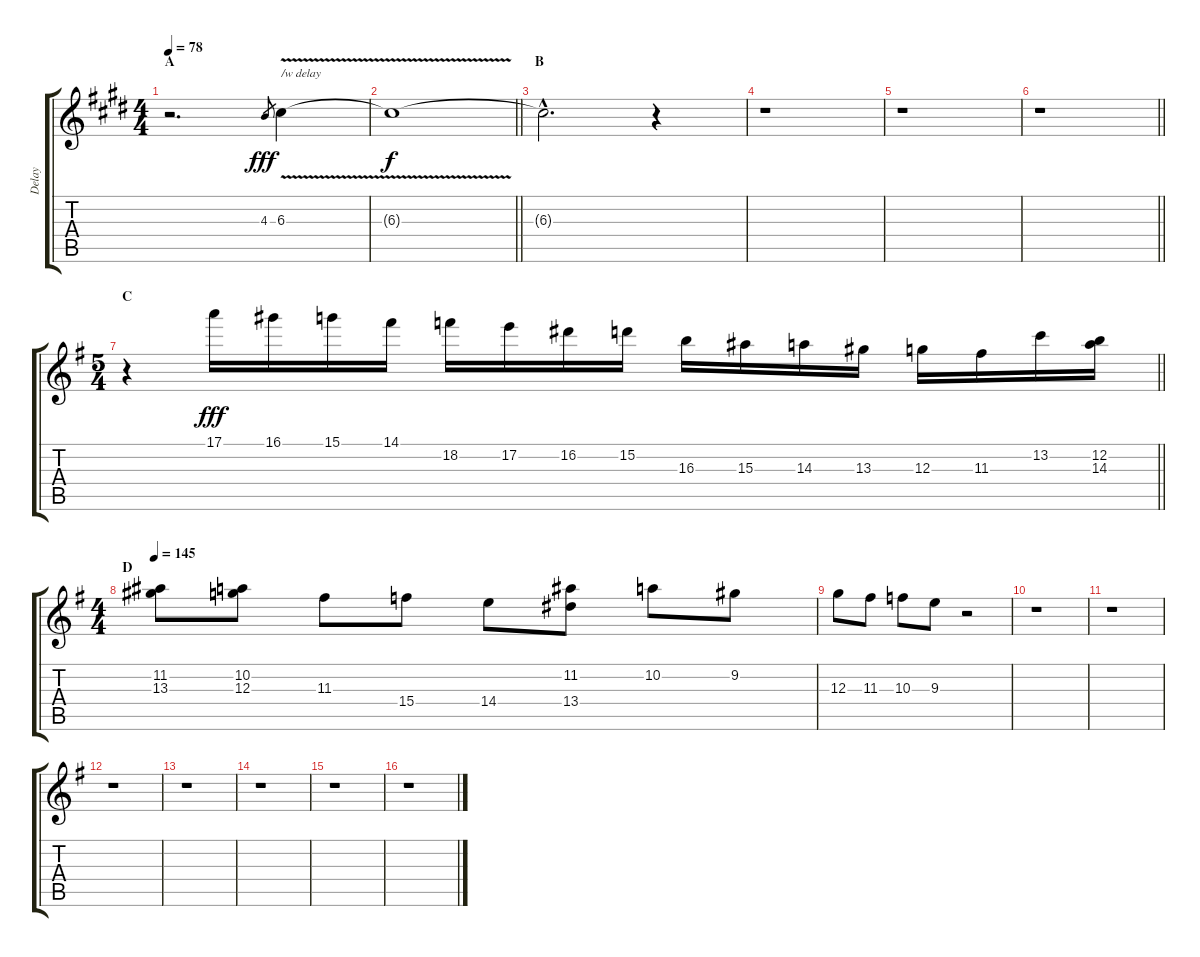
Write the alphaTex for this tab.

\track ("Delay" "Delay") {instrument acousticguitarnylon}
\staff {score tabs}
\tuning (E4 B3 G3 D3 A2 E2) {hide}
\ts (4 4)
\section ("" "A")
\tempo 78
\clef g2
\ks e
r.2{d dy fff instrument acousticguitarnylon} 4.3.8{gr} 6.3{v}.4{txt "/w delay" instrument electricguitarjazz} |
\barLineRight lightlight
6.3{t}.1{dy f} |
\section ("" "B")
6.3{hac t}.2{d} r.4 |
r.1 |
r.1 |
\barLineRight lightlight
r.1 |
\ts (5 4)
\section ("" "C")
\barLineRight lightlight
\ks g
r.4{volume 5 instrument electricguitarclean} 17.1.16{dy fff} 16.1.16 15.1.16 14.1.16 18.2.16 17.2.16 16.2.16 15.2.16 16.3.16 15.3.16 14.3.16 13.3.16 12.3.16 11.3.16 13.2.16 (12.2 14.3).16 |
\ts (4 4)
\section ("" "D")
\tempo 145
(11.2 13.3).8 (10.2 12.3).8 11.3.8 15.4.8 14.4.8 (11.2 13.4).8 10.2.8 9.2.8 |
12.3.8 11.3.8 10.3.8 9.3.8 r.2 |
r.1 |
r.1 |
r.1 |
r.1 |
r.1 |
r.1 |
r.1
